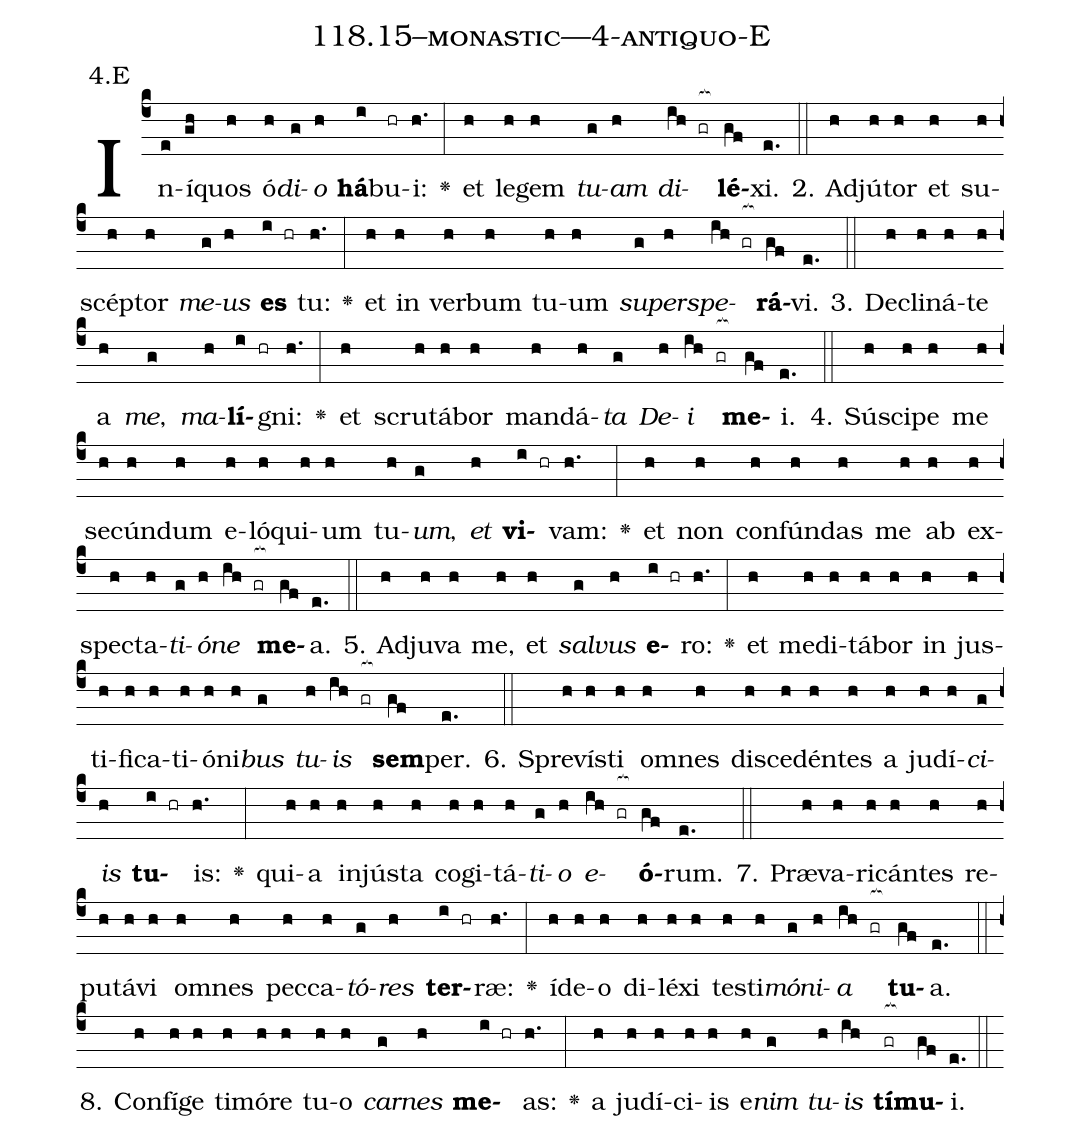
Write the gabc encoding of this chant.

name: 118.15--monastic---4-antiquo-E;
annotation: 4.E;
%%
(c4)In(e)í(gh)quos(h) ó(h)<i>di</i>(g)<i>o</i>(h) <b>há</b>(i)bu(hr)i:(h.) <v>\greheightstar</v>(:) et(h) le(h)gem(h) <i>tu</i>(g)<i>am</i>(h) <i>di</i>(ih gr[ocb:1{])<b>lé</b>(gf[ocb:0}])xi.(e.) (::)
2. Ad(h)jú(h)tor(h) et(h) su(h)scép(h)tor(h) <i>me</i>(g)<i>us</i>(h) <b>es</b>(i hr) tu:(h.) <v>\greheightstar</v>(:) et(h) in(h) ver(h)bum(h) tu(h)um(h) <i>su</i>(g)<i>per</i>(h)<i>spe</i>(ih gr[ocb:1{])<b>rá</b>(gf[ocb:0}])vi.(e.) (::)
3. De(h)cli(h)ná(h)te(h) a(h) <i>me</i>,(g) <i>ma</i>(h)<b>lí</b>(i hr)gni:(h.) <v>\greheightstar</v>(:) et(h) scru(h)tá(h)bor(h) man(h)dá(h)<i>ta</i>(g) <i>De</i>(h)<i>i</i>(ih gr[ocb:1{]) <b>me</b>(gf[ocb:0}])i.(e.) (::)
4. Sú(h)sci(h)pe(h) me(h) se(h)cún(h)dum(h) e(h)ló(h)qui(h)um(h) tu(h)<i>um</i>,(g) <i>et</i>(h) <b>vi</b>(i hr)vam:(h.) <v>\greheightstar</v>(:) et(h) non(h) con(h)fún(h)das(h) me(h) ab(h) ex(h)spec(h)ta(h)<i>ti</i>(g)<i>ó</i>(h)<i>ne</i>(ih gr[ocb:1{]) <b>me</b>(gf[ocb:0}])a.(e.) (::)
5. Ad(h)ju(h)va(h) me,(h) et(h) <i>sal</i>(g)<i>vus</i>(h) <b>e</b>(i hr)ro:(h.) <v>\greheightstar</v>(:) et(h) me(h)di(h)tá(h)bor(h) in(h) jus(h)ti(h)fi(h)ca(h)ti(h)ó(h)ni(h)<i>bus</i>(g) <i>tu</i>(h)<i>is</i>(ih gr[ocb:1{]) <b>sem</b>(gf[ocb:0}])per.(e.) (::)
6. Spre(h)vís(h)ti(h) om(h)nes(h) di(h)sce(h)dén(h)tes(h) a(h) ju(h)dí(h)<i>ci</i>(g)<i>is</i>(h) <b>tu</b>(i hr)is:(h.) <v>\greheightstar</v>(:) qui(h)a(h) in(h)jús(h)ta(h) co(h)gi(h)tá(h)<i>ti</i>(g)<i>o</i>(h) <i>e</i>(ih gr[ocb:1{])<b>ó</b>(gf[ocb:0}])rum.(e.) (::)
7. Præ(h)va(h)ri(h)cán(h)tes(h) re(h)pu(h)tá(h)vi(h) om(h)nes(h) pec(h)ca(h)<i>tó</i>(g)<i>res</i>(h) <b>ter</b>(i hr)ræ:(h.) <v>\greheightstar</v>(:) íd(h)e(h)o(h) di(h)lé(h)xi(h) tes(h)ti(h)<i>mó</i>(g)<i>ni</i>(h)<i>a</i>(ih gr[ocb:1{]) <b>tu</b>(gf[ocb:0}])a.(e.) (::)
8. Con(h)fí(h)ge(h) ti(h)mó(h)re(h) tu(h)o(h) <i>car</i>(g)<i>nes</i>(h) <b>me</b>(i hr)as:(h.) <v>\greheightstar</v>(:) a(h) ju(h)dí(h)ci(h)is(h) e(h)<i>nim</i>(g) <i>tu</i>(h)<i>is</i>(ih) <b>tí</b>(gr[ocb:1{])<b>mu</b>(gf[ocb:0}])i.(e.) (::)
